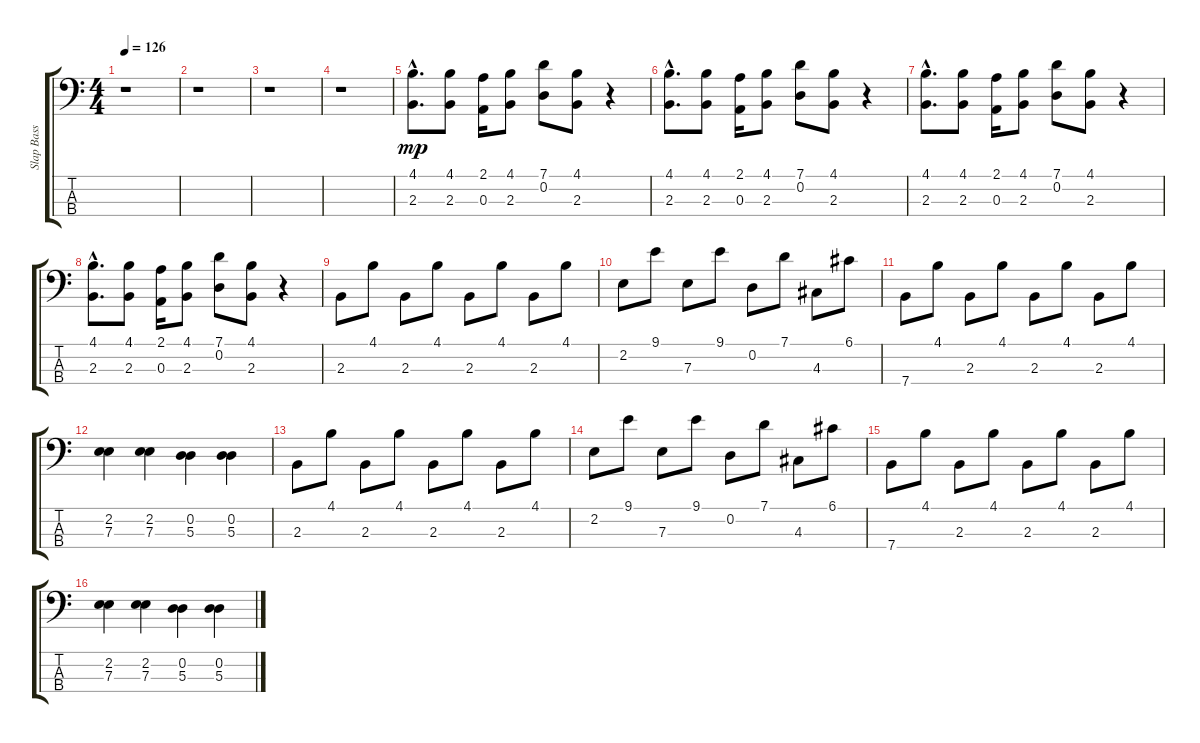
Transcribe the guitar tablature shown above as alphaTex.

\track ("Slap Bass 2" "Slap Bass ") {instrument slapbass1}
\staff {score tabs}
\tuning (G2 D2 A1 E1) {hide}
\ts (4 4)
\tempo 126
\clef f4
\ks c
r.1{dy mp instrument slapbass1} |
r.1 |
r.1 |
r.1 |
(4.1{hac} 2.3{hac}).8{d} (4.1 2.3).8 (2.1 0.3).16 (4.1 2.3).8 (7.1 0.2).8 (4.1 2.3).8 r.4 |
(4.1{hac} 2.3{hac}).8{d} (4.1 2.3).8 (2.1 0.3).16 (4.1 2.3).8 (7.1 0.2).8 (4.1 2.3).8 r.4 |
(4.1{hac} 2.3{hac}).8{d} (4.1 2.3).8 (2.1 0.3).16 (4.1 2.3).8 (7.1 0.2).8 (4.1 2.3).8 r.4 |
(4.1{hac} 2.3{hac}).8{d} (4.1 2.3).8 (2.1 0.3).16 (4.1 2.3).8 (7.1 0.2).8 (4.1 2.3).8 r.4 |
2.3.8 4.1.8 2.3.8 4.1.8 2.3.8 4.1.8 2.3.8 4.1.8 |
2.2.8 9.1.8 7.3.8 9.1.8 0.2.8 7.1.8 4.3.8 6.1.8 |
7.4.8 4.1.8 2.3.8 4.1.8 2.3.8 4.1.8 2.3.8 4.1.8 |
(2.2 7.3).4 (2.2 7.3).4 (0.2 5.3).4 (0.2 5.3).4 |
2.3.8 4.1.8 2.3.8 4.1.8 2.3.8 4.1.8 2.3.8 4.1.8 |
2.2.8 9.1.8 7.3.8 9.1.8 0.2.8 7.1.8 4.3.8 6.1.8 |
7.4.8 4.1.8 2.3.8 4.1.8 2.3.8 4.1.8 2.3.8 4.1.8 |
(2.2 7.3).4 (2.2 7.3).4 (0.2 5.3).4 (0.2 5.3).4
